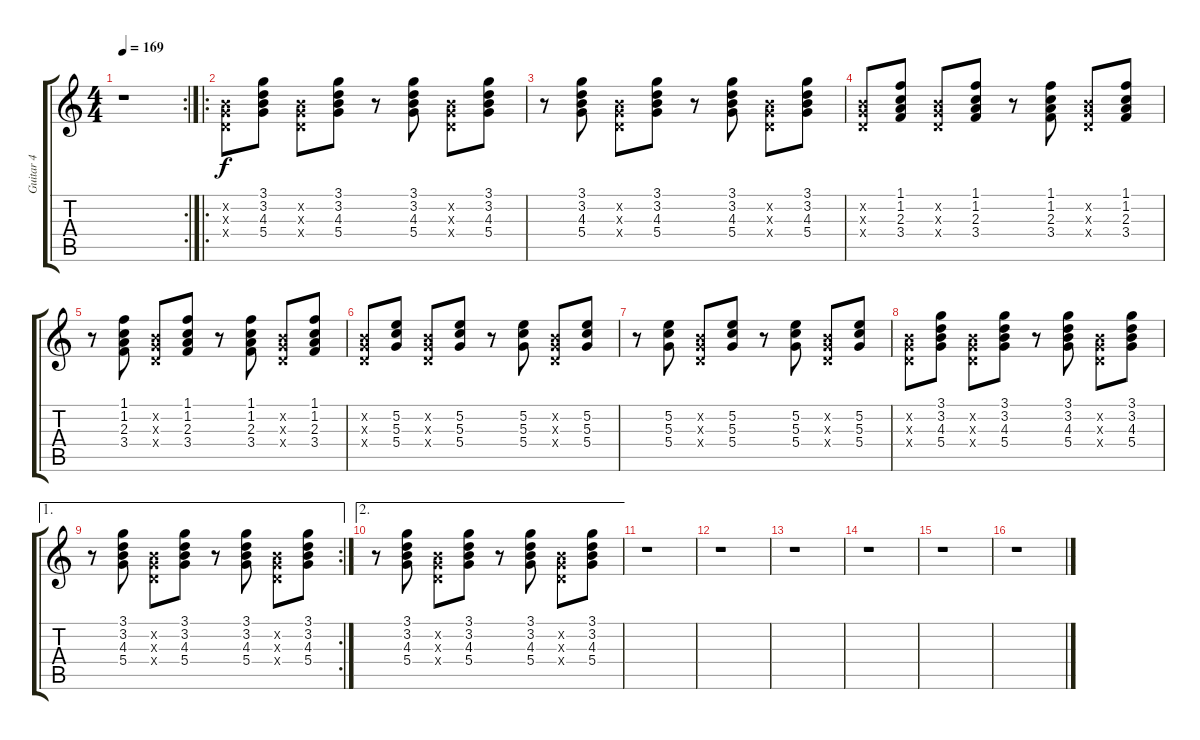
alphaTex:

\track ("Guitar 4" "Guitar 4") {instrument overdrivenguitar}
\staff {score tabs}
\tuning (E4 B3 G3 D3 A2 E2) {hide}
\rc 2
\ts (4 4)
\tempo 169
\clef g2
\ks c
r.1{dy f} |
\ro
(0.2{x} 0.3{x} 0.4{x}).8 (3.1 3.2 4.3 5.4).8 (0.2{x} 0.3{x} 0.4{x}).8 (3.1 3.2 4.3 5.4).8 r.8 (3.1 3.2 4.3 5.4).8 (0.2{x} 0.3{x} 0.4{x}).8 (3.1 3.2 4.3 5.4).8 |
r.8 (3.1 3.2 4.3 5.4).8 (0.2{x} 0.3{x} 0.4{x}).8 (3.1 3.2 4.3 5.4).8 r.8 (3.1 3.2 4.3 5.4).8 (0.2{x} 0.3{x} 0.4{x}).8 (3.1 3.2 4.3 5.4).8 |
(0.2{x} 0.3{x} 0.4{x}).8 (1.1 1.2 2.3 3.4).8 (0.2{x} 0.3{x} 0.4{x}).8 (1.1 1.2 2.3 3.4).8 r.8 (1.1 1.2 2.3 3.4).8 (0.2{x} 0.3{x} 0.4{x}).8 (1.1 1.2 2.3 3.4).8 |
r.8 (1.1 1.2 2.3 3.4).8 (0.2{x} 0.3{x} 0.4{x}).8 (1.1 1.2 2.3 3.4).8 r.8 (1.1 1.2 2.3 3.4).8 (0.2{x} 0.3{x} 0.4{x}).8 (1.1 1.2 2.3 3.4).8 |
(0.2{x} 0.3{x} 0.4{x}).8 (5.2 5.3 5.4).8 (0.2{x} 0.3{x} 0.4{x}).8 (5.2 5.3 5.4).8 r.8 (5.2 5.3 5.4).8 (0.2{x} 0.3{x} 0.4{x}).8 (5.2 5.3 5.4).8 |
r.8 (5.2 5.3 5.4).8 (0.2{x} 0.3{x} 0.4{x}).8 (5.2 5.3 5.4).8 r.8 (5.2 5.3 5.4).8 (0.2{x} 0.3{x} 0.4{x}).8 (5.2 5.3 5.4).8 |
(0.2{x} 0.3{x} 0.4{x}).8 (3.1 3.2 4.3 5.4).8 (0.2{x} 0.3{x} 0.4{x}).8 (3.1 3.2 4.3 5.4).8 r.8 (3.1 3.2 4.3 5.4).8 (0.2{x} 0.3{x} 0.4{x}).8 (3.1 3.2 4.3 5.4).8 |
\ae 1
\rc 2
r.8 (3.1 3.2 4.3 5.4).8 (0.2{x} 0.3{x} 0.4{x}).8 (3.1 3.2 4.3 5.4).8 r.8 (3.1 3.2 4.3 5.4).8 (0.2{x} 0.3{x} 0.4{x}).8 (3.1 3.2 4.3 5.4).8 |
\ae 2
r.8 (3.1 3.2 4.3 5.4).8 (0.2{x} 0.3{x} 0.4{x}).8 (3.1 3.2 4.3 5.4).8 r.8 (3.1 3.2 4.3 5.4).8 (0.2{x} 0.3{x} 0.4{x}).8 (3.1 3.2 4.3 5.4).8 |
r.1 |
r.1 |
r.1 |
r.1 |
r.1 |
r.1
